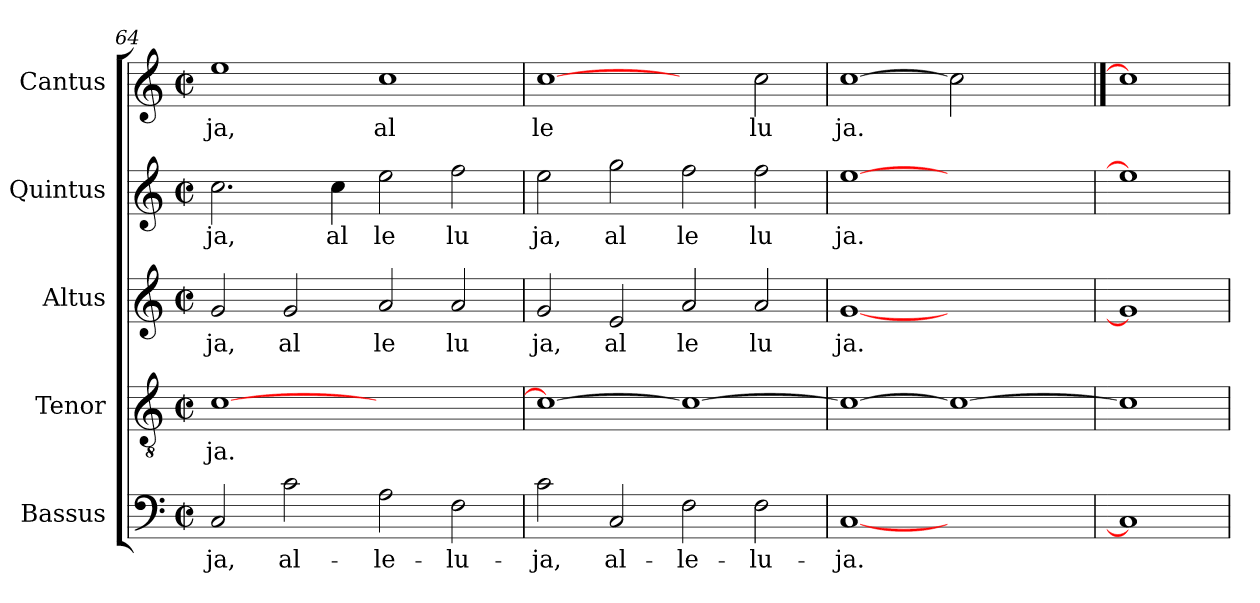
**kern	**text	**kern	**text	**kern	**text	**kern	**text	**kern	**text
*part5	*part5	*part4	*part4	*part3	*part3	*part2	*part2	*part1	*part1
*staff5	*staff5	*staff4	*staff4	*staff3	*staff3	*staff2	*staff2	*staff1	*staff1
*I"Bassus	*	*I"Tenor	*	*I"Altus	*	*I"Quintus	*	*I"Cantus	*
*clefF4	*	*clefGv2	*	*clefG2	*	*clefG2	*	*clefG2	*
*M2/2	*	*M2/2	*	*M2/2	*	*M2/2	*	*M2/2	*
*met(c|)	*	*met(c|)	*	*met(c|)	*	*met(c|)	*	*met(c|)	*
=64	=64	=64	=64	=64	=64	=64	=64	=64	=64
!	!LO:LY:b:cj	!	!LO:LY:b:cj	!	!LO:LY:b:cj	!	!LO:LY:b:cj	!	!LO:LY:b:cj
2C/	-ja,	[>1c	ja.	2g/	ja,	2.cc\	ja,	1ee	ja,
!	!LO:LY:b:cj	!	!	!	!LO:LY:b:cj	!	!	!	!
2c\	al-	.	.	2g/	al	.	.	.	.
!	!	!	!	!	!	!	!LO:LY:b:cj	!	!
.	.	.	.	.	.	4cc\	al	.	.
!	!LO:LY:b:cj	!	!	!	!LO:LY:b:cj	!	!LO:LY:b:cj	!	!LO:LY:b:cj
2A\	-le-	1ryy	.	2a/	le	2ee\	le	1cc	al
!	!LO:LY:b:cj	!	!	!	!LO:LY:b:cj	!	!LO:LY:b:cj	!	!
2F\	-lu-	.	.	2a/	lu	2ff\	lu	.	.
=65	=65	=65	=65	=65	=65	=65	=65	=65	=65
!	!LO:LY:b:cj	!	!	!	!LO:LY:b:cj	!	!LO:LY:b:cj	!	!LO:LY:b:cj
2c\	-ja,	1c_>	.	2g/	ja,	2ee\	ja,	[1cc	le
!	!LO:LY:b:cj	!	!	!	!LO:LY:b:cj	!	!LO:LY:b:cj	!	!
2C/	al-	.	.	2e/	al	2gg\	al	.	.
!	!LO:LY:b:cj	!	!	!	!LO:LY:b:cj	!	!LO:LY:b:cj	!	!
2F\	-le-	1c_	.	2a/	le	2ff\	le	2ryy	.
!	!LO:LY:b:cj	!	!	!	!LO:LY:b:cj	!	!LO:LY:b:cj	!	!LO:LY:b:cj
2F\	-lu-	.	.	2a/	lu	2ff\	lu	2cc\	lu
=66	=66	=66	=66	=66	=66	=66	=66	=66	=66
!	!LO:LY:b:cj	!	!	!	!LO:LY:b:cj	!	!LO:LY:b:cj	!	!LO:LY:b:cj
[1C	-ja.	1c_	.	[1g	ja.	[1ee	ja.	[1cc	ja.
1ryy	.	1c_	.	1ryy	.	1ryy	.	2cc]	.
.	.	.	.	.	.	.	.	2ryy	.
=67	==67	=67	==67	=67	==67	=67	==67	==67	==67
1C]	.	1c]	.	1g]	.	1ee]	.	1cc]	.
=	=	=	=	=	=	=	=	=	=
*-	*-	*-	*-	*-	*-	*-	*-	*-	*-
